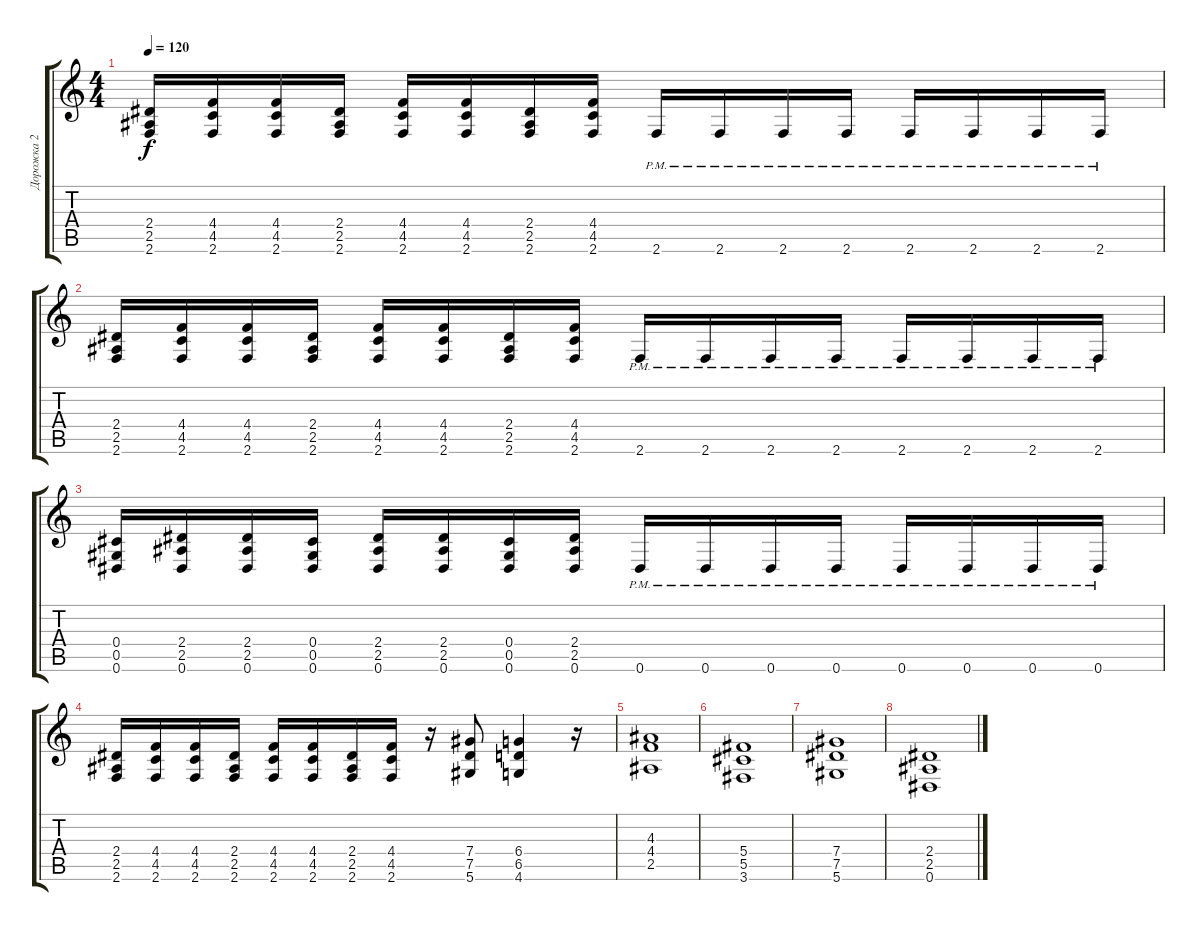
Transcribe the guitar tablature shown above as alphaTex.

\track ("Дорожка 2" "Дорожка 2") {instrument distortionguitar}
\staff {score tabs}
\tuning (Eb4 Bb3 Gb3 Db3 Ab2 Eb2) {hide}
\ts (4 4)
\tempo 120
\clef g2
\ks c
(2.4 2.5 2.6).16{dy f} (4.4 4.5 2.6).16 (4.4 4.5 2.6).16 (2.4 2.5 2.6).16 (4.4 4.5 2.6).16 (4.4 4.5 2.6).16 (2.4 2.5 2.6).16 (4.4 4.5 2.6).16 2.6{pm}.16 2.6{pm}.16 2.6{pm}.16 2.6{pm}.16 2.6{pm}.16 2.6{pm}.16 2.6{pm}.16 2.6{pm}.16 |
(2.4 2.5 2.6).16 (4.4 4.5 2.6).16 (4.4 4.5 2.6).16 (2.4 2.5 2.6).16 (4.4 4.5 2.6).16 (4.4 4.5 2.6).16 (2.4 2.5 2.6).16 (4.4 4.5 2.6).16 2.6{pm}.16 2.6{pm}.16 2.6{pm}.16 2.6{pm}.16 2.6{pm}.16 2.6{pm}.16 2.6{pm}.16 2.6{pm}.16 |
(0.4 0.5 0.6).16 (2.4 2.5 0.6).16 (2.4 2.5 0.6).16 (0.4 0.5 0.6).16 (2.4 2.5 0.6).16 (2.4 2.5 0.6).16 (0.4 0.5 0.6).16 (2.4 2.5 0.6).16 0.6{pm}.16 0.6{pm}.16 0.6{pm}.16 0.6{pm}.16 0.6{pm}.16 0.6{pm}.16 0.6{pm}.16 0.6{pm}.16 |
(2.4 2.5 2.6).16 (4.4 4.5 2.6).16 (4.4 4.5 2.6).16 (2.4 2.5 2.6).16 (4.4 4.5 2.6).16 (4.4 4.5 2.6).16 (2.4 2.5 2.6).16 (4.4 4.5 2.6).16 r.16 (7.4 7.5 5.6).8 (6.4 6.5 4.6).4 r.16 |
(4.3 4.4 2.5).1 |
(5.4 5.5 3.6).1 |
(7.4 7.5 5.6).1 |
(2.4 2.5 0.6).1
